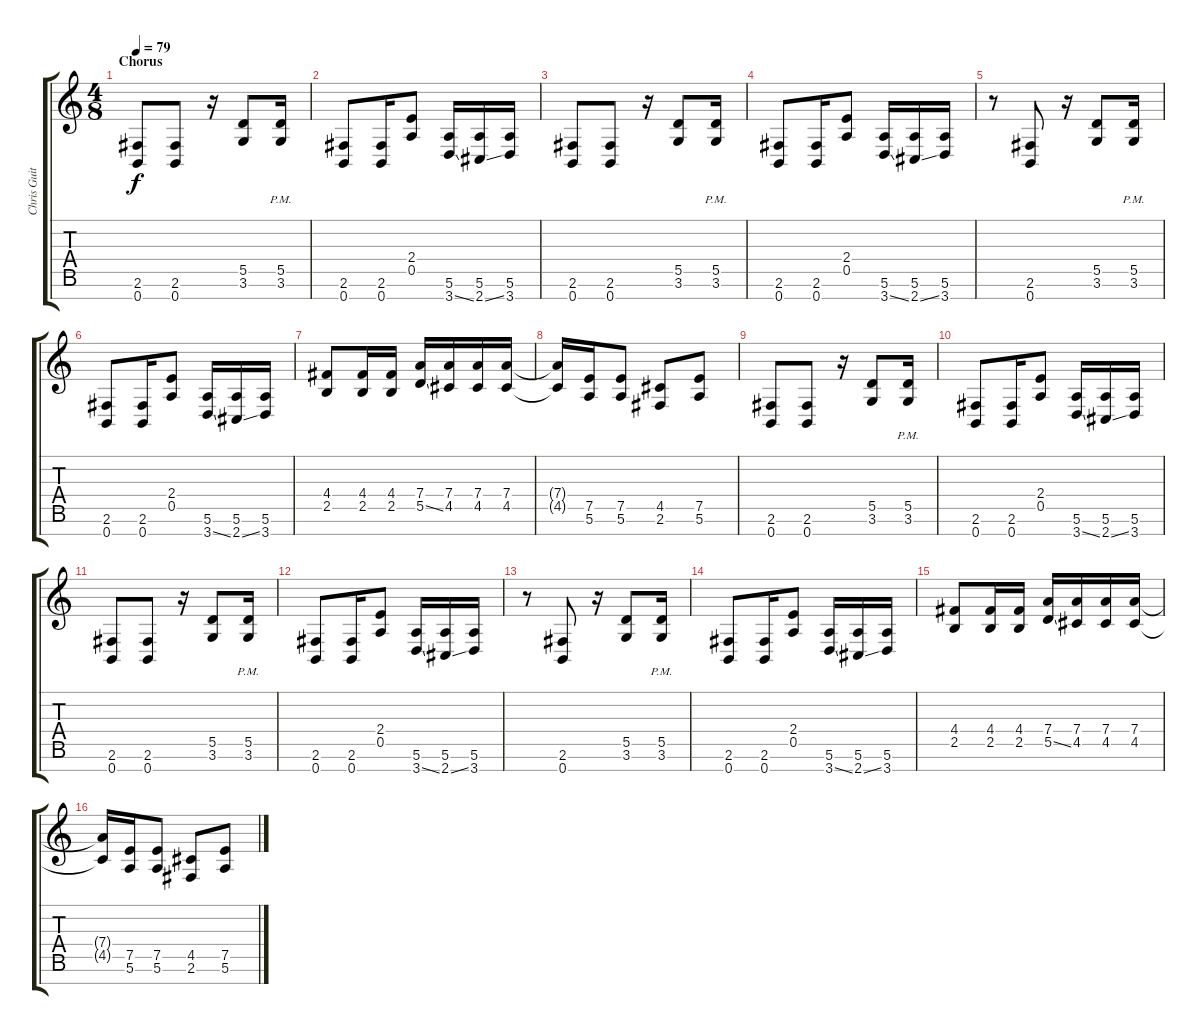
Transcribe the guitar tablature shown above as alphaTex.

\track ("Chris Guitar" "Chris Guit") {instrument overdrivenguitar}
\staff {score tabs}
\tuning (E4 B3 G3 D3 A2 E2 B1) {hide}
\ts (4 8)
\section ("" "Chorus")
\tempo 79
\clef g2
\ks c
(2.6 0.7).8{dy f} (2.6 0.7).8 r.16 (5.5 3.6).8 (5.5{pm} 3.6{pm}).16 |
(2.6 0.7).8 (2.6 0.7).16 (2.4 0.5).8 (5.6 3.7{ss}).16 (5.6 2.7{ss}).16 (5.6 3.7).16 |
(2.6 0.7).8 (2.6 0.7).8 r.16 (5.5 3.6).8 (5.5{pm} 3.6{pm}).16 |
(2.6 0.7).8 (2.6 0.7).16 (2.4 0.5).8 (5.6 3.7{ss}).16 (5.6 2.7{ss}).16 (5.6 3.7).16 |
r.8 (2.6 0.7).8 r.16 (5.5 3.6).8 (5.5{pm} 3.6{pm}).16 |
(2.6 0.7).8 (2.6 0.7).16 (2.4 0.5).8 (5.6 3.7{ss}).16 (5.6 2.7{ss}).16 (5.6 3.7).16 |
(4.4 2.5).8 (4.4 2.5).16 (4.4 2.5).16 (7.4 5.5{ss}).16 (7.4 4.5).16 (7.4 4.5).16 (7.4 4.5).16 |
(7.4{t} 4.5{t}).16 (7.5 5.6).16 (7.5 5.6).8 (4.5 2.6).8 (7.5 5.6).8 |
(2.6 0.7).8 (2.6 0.7).8 r.16 (5.5 3.6).8 (5.5{pm} 3.6{pm}).16 |
(2.6 0.7).8 (2.6 0.7).16 (2.4 0.5).8 (5.6 3.7{ss}).16 (5.6 2.7{ss}).16 (5.6 3.7).16 |
(2.6 0.7).8 (2.6 0.7).8 r.16 (5.5 3.6).8 (5.5{pm} 3.6{pm}).16 |
(2.6 0.7).8 (2.6 0.7).16 (2.4 0.5).8 (5.6 3.7{ss}).16 (5.6 2.7{ss}).16 (5.6 3.7).16 |
r.8 (2.6 0.7).8 r.16 (5.5 3.6).8 (5.5{pm} 3.6{pm}).16 |
(2.6 0.7).8 (2.6 0.7).16 (2.4 0.5).8 (5.6 3.7{ss}).16 (5.6 2.7{ss}).16 (5.6 3.7).16 |
(4.4 2.5).8 (4.4 2.5).16 (4.4 2.5).16 (7.4 5.5{ss}).16 (7.4 4.5).16 (7.4 4.5).16 (7.4 4.5).16 |
(7.4{t} 4.5{t}).16 (7.5 5.6).16 (7.5 5.6).8 (4.5 2.6).8 (7.5 5.6).8
